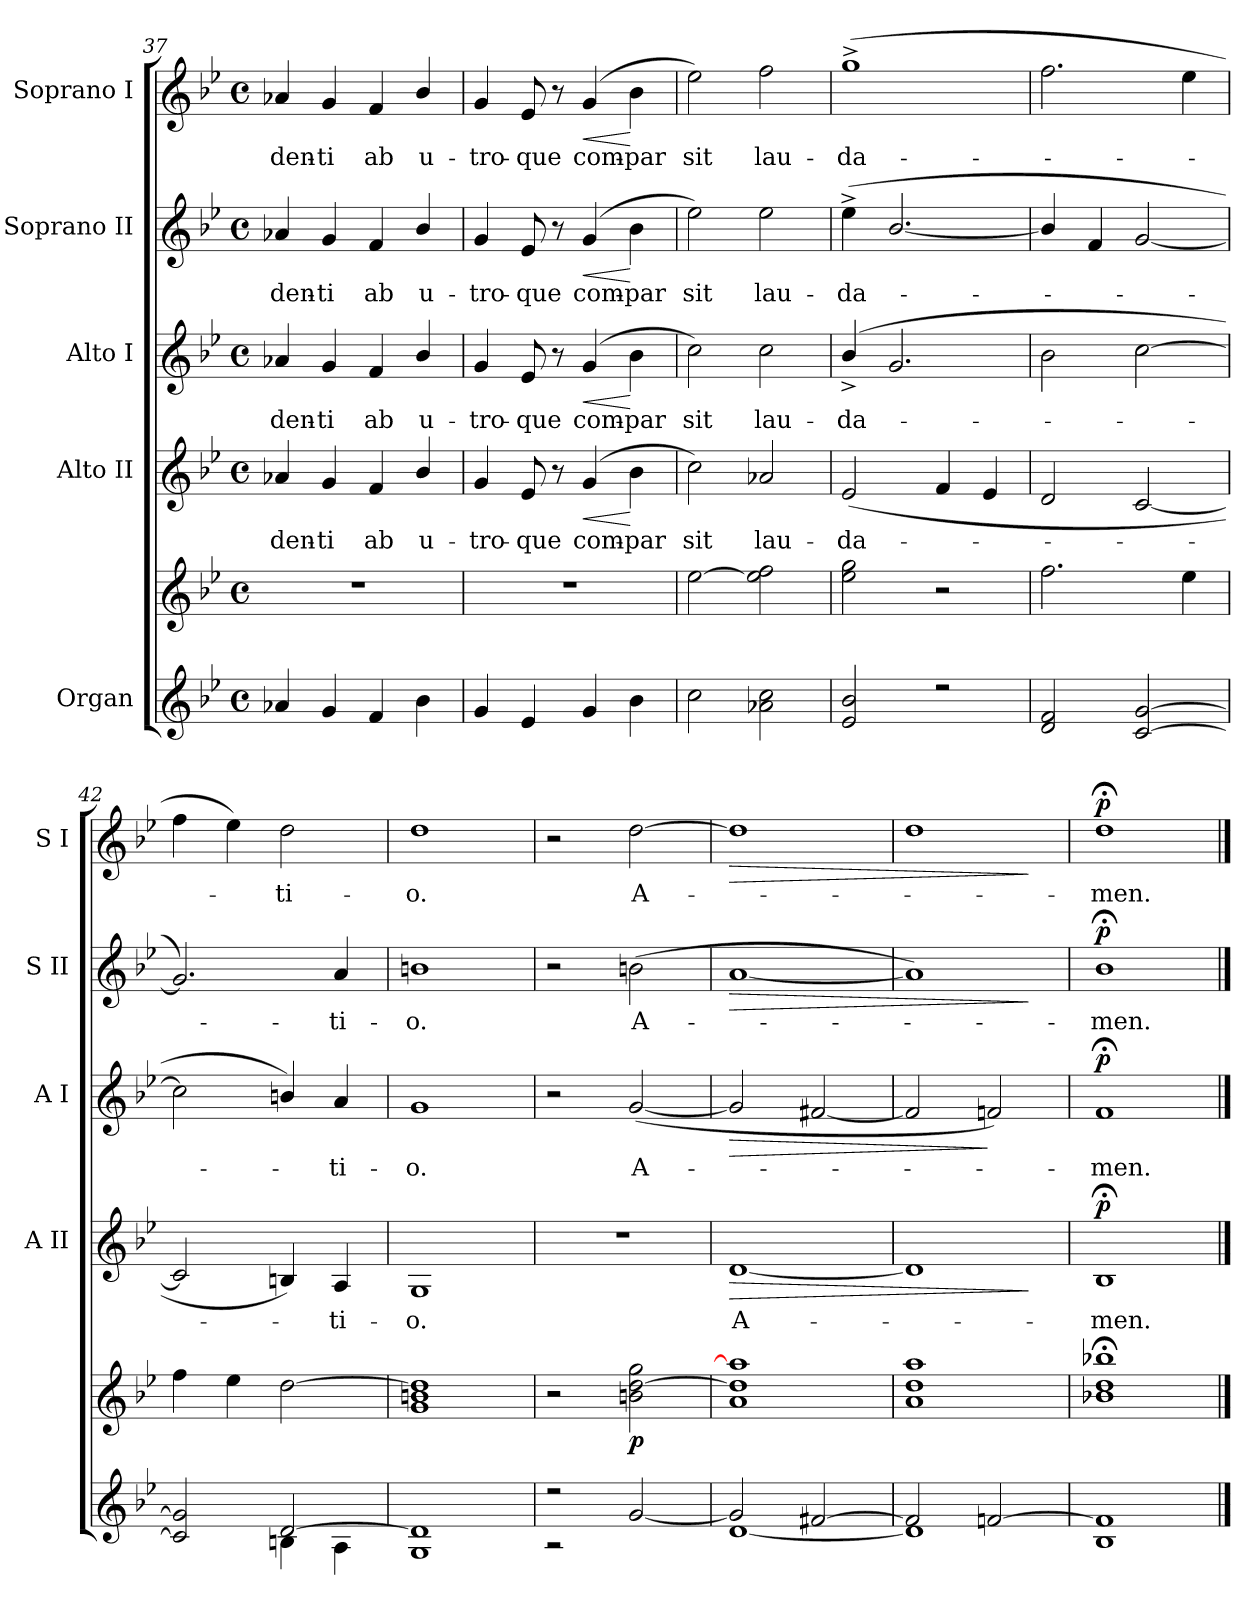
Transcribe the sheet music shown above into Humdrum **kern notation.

**kern	**kern	**dynam	**kern	**text	**dynam	**kern	**text	**dynam	**kern	**text	**dynam	**kern	**text	**dynam
*part5	*part5	*part5	*part4	*part4	*part4	*part3	*part3	*part3	*part2	*part2	*part2	*part1	*part1	*part1
*staff6	*staff5	*staff5/6	*staff4	*staff4	*staff4	*staff3	*staff3	*staff3	*staff2	*staff2	*staff2	*staff1	*staff1	*staff1
*I"Organ	*	*	*I"Alto II	*	*	*I"Alto I	*	*	*I"Soprano II	*	*	*I"Soprano I	*	*
*	*	*	*I'A II	*	*	*I'A I	*	*	*I'S II	*	*	*I'S I	*	*
!!LO:LB:g=z
*clefG2	*clefG2	*	*clefG2	*	*	*clefG2	*	*	*clefG2	*	*	*clefG2	*	*
*k[b-e-]	*k[b-e-]	*	*k[b-e-]	*	*	*k[b-e-]	*	*	*k[b-e-]	*	*	*k[b-e-]	*	*
*B-:	*B-:	*	*B-:	*	*	*B-:	*	*	*B-:	*	*	*B-:	*	*
*M4/4	*M4/4	*	*M4/4	*	*	*M4/4	*	*	*M4/4	*	*	*M4/4	*	*
*met(c)	*met(c)	*	*met(c)	*	*	*met(c)	*	*	*met(c)	*	*	*met(c)	*	*
=37	=37	=37	=37	=37	=37	=37	=37	=37	=37	=37	=37	=37	=37	=37
*^	*	*	*	*	*	*	*	*	*	*	*	*	*	*
!	!	!	!	!	!LO:LY:b	!	!	!LO:LY:b	!	!	!LO:LY:b	!	!	!LO:LY:b	!
1ryy	4a-X/	1r	.	4a-X/	-den-	.	4a-X/	-den-	.	4a-X/	-den-	.	4a-X/	-den-	.
!	!	!	!	!	!LO:LY:b	!	!	!LO:LY:b	!	!	!LO:LY:b	!	!	!LO:LY:b	!
.	4g/	.	.	4g/	-ti	.	4g/	-ti	.	4g/	-ti	.	4g/	-ti	.
!	!	!	!	!	!LO:LY:b	!	!	!LO:LY:b	!	!	!LO:LY:b	!	!	!LO:LY:b	!
.	4f/	.	.	4f/	ab	.	4f/	ab	.	4f/	ab	.	4f/	ab	.
!	!	!	!	!	!LO:LY:b	!	!	!LO:LY:b	!	!	!LO:LY:b	!	!	!LO:LY:b	!
.	4b-\	.	.	4b-/	u-	.	4b-/	u-	.	4b-/	u-	.	4b-/	u-	.
!!LO:PB:g=z
=38	=38	=38	=38	=38	=38	=38	=38	=38	=38	=38	=38	=38	=38	=38	=38
!	!	!	!	!	!LO:LY:b	!	!	!LO:LY:b	!	!	!LO:LY:b	!	!	!LO:LY:b	!
4g/	1ryy	1r	.	4g/	-tro-	.	4g/	-tro-	.	4g/	-tro-	.	4g/	-tro-	.
!	!	!	!	!	!LO:LY:b	!	!	!LO:LY:b	!	!	!LO:LY:b	!	!	!LO:LY:b	!
4e-/	.	.	.	8e-/	-que	.	8e-/	-que	.	8e-/	-que	.	8e-/	-que	.
.	.	.	.	8r	.	.	8r	.	.	8r	.	.	8r	.	.
!	!	!	!	!	!LO:LY:b	!LO:HP:b	!	!LO:LY:b	!LO:HP:b	!	!LO:LY:b	!LO:HP:b	!	!LO:LY:b	!LO:HP:b
4g/	.	.	.	(>4g/	com-	<	(>4g/	com-	<	(>4g/	com-	<	(>4g/	com-	<
!	!	!	!	!	!LO:LY:b	!	!	!LO:LY:b	!	!	!LO:LY:b	!	!	!LO:LY:b	!
4b-\	.	.	.	4b-\	-par	[	4b-\	-par	[	4b-\	-par	[	4b-\	-par	[
=39	=39	=39	=39	=39	=39	=39	=39	=39	=39	=39	=39	=39	=39	=39	=39
!	!	!	!	!	!LO:LY:b	!	!	!LO:LY:b	!	!	!LO:LY:b	!	!	!LO:LY:b	!
2cc\	1ryy	[2ee-\	.	2cc\)	sit	.	2cc\)	sit	.	2ee-\)	sit	.	2ee-\)	sit	.
!	!	!	!	!	!LO:LY:b	!	!	!LO:LY:b	!	!	!LO:LY:b	!	!	!LO:LY:b	!
2a-X\ 2cc\	.	2ee-\] 2ff\	.	2a-X/	lau-	.	2cc\	lau-	.	2ee-\	lau-	.	2ff\	lau-	.
=40	=40	=40	=40	=40	=40	=40	=40	=40	=40	=40	=40	=40	=40	=40	=40
!	!	!	!	!	!LO:LY:b	!	!	!LO:LY:b	!	!	!LO:LY:b	!	!	!LO:LY:b	!
2e-/ 2b-/	1ryy	2ee-\ 2gg\	.	(<2e-/	-da-	.	(<4b-^/	-da-	.	(<4ee-^\	-da-	.	(>1gg^	-da-	.
.	.	.	.	.	.	.	2.g/	.	.	[2.b-/	.	.	.	.	.
2r	.	2r	.	4f/	.	.	.	.	.	.	.	.	.	.	.
.	.	.	.	4e-/	.	.	.	.	.	.	.	.	.	.	.
=41	=41	=41	=41	=41	=41	=41	=41	=41	=41	=41	=41	=41	=41	=41	=41
2d/ 2f/	1ryy	2.ff\	.	2d/	.	.	2b-\	.	.	4b-/]	.	.	2.ff\	.	.
.	.	.	.	.	.	.	.	.	.	4f/	.	.	.	.	.
[2c/ [2g/	.	.	.	[2c/	.	.	[2cc\	.	.	[2g/	.	.	.	.	.
.	.	4ee-\	.	.	.	.	.	.	.	.	.	.	4ee-\	.	.
=42	=42	=42	=42	=42	=42	=42	=42	=42	=42	=42	=42	=42	=42	=42	=42
2c/] 2g/]	2ryy	4ff\	.	2c/]	.	.	2cc\]	.	.	2.g/])	.	.	4ff\	.	.
.	.	4ee-\	.	.	.	.	.	.	.	.	.	.	4ee-\)	.	.
!	!	!	!	!	!	!	!	!	!	!	!	!	!	!LO:LY:b	!
[2d/	4Bn\	[2dd\	.	4Bn/)	.	.	4bn/)	.	.	.	.	.	2dd\	ti-	.
!	!	!	!	!	!LO:LY:b	!	!	!LO:LY:b	!	!	!LO:LY:b	!	!	!	!
.	4A\	.	.	4A/	ti-	.	4a/	ti-	.	4a/	ti-	.	.	.	.
=43	=43	=43	=43	=43	=43	=43	=43	=43	=43	=43	=43	=43	=43	=43	=43
!	!	!	!	!	!LO:LY:b	!	!	!LO:LY:b	!	!	!LO:LY:b	!	!	!LO:LY:b	!
1d]	1G	1g 1bn 1dd]	.	1G	-o.	.	1g	-o.	.	1bn	-o.	.	1dd	-o.	.
=44	=44	=44	=44	=44	=44	=44	=44	=44	=44	=44	=44	=44	=44	=44	=44
2r	2r	2r	.	1r	.	.	2r	.	.	2r	.	.	2r	.	.
!	!	!	!LO:DY:b	!	!	!	!	!LO:LY:b	!	!	!LO:LY:b	!	!	!LO:LY:b	!
[2g/	2ryy	2bn\ [2dd\ 2gg\	p	.	.	.	(<[2g/	A-	.	(>2bn\	A-	.	[2dd\	A-	.
=45	=45	=45	=45	=45	=45	=45	=45	=45	=45	=45	=45	=45	=45	=45	=45
!	!	!	!	!	!LO:LY:b	!LO:HP:b	!	!	!LO:HP:b	!	!	!LO:HP:b	!	!	!LO:HP:b
2g/]	[1d	1a 1dd] 1aa]	.	[1d	A-	>	2g/]	.	>	[1a	.	>	1dd]	.	>
[2f#X/	.	.	.	.	.	.	[2f#X/	.	.	.	.	.	.	.	.
=46	=46	=46	=46	=46	=46	=46	=46	=46	=46	=46	=46	=46	=46	=46	=46
2f#/]	1d]	1a 1dd 1aa	.	1d]	.	.	2f#/]	.	.	1a])	.	.	1dd	.	.
[2fn/	.	.	.	.	.	.	2fn/)	.	]	.	.	.	.	.	.
*v	*v	*	*	*	*	*	*	*	*	*	*	*	*	*	*
.	.	.	.	.	]	.	.	.	.	.	]	.	.	]
=47	=47	=47	=47	=47	=47	=47	=47	=47	=47	=47	=47	=47	=47	=47
*^	*	*	*	*	*	*	*	*	*	*	*	*	*	*
!	!	!	!	!	!LO:LY:b	!LO:DY:b	!	!LO:LY:b	!LO:DY:b	!	!LO:LY:b	!LO:DY:b	!	!LO:LY:b	!LO:DY:b
1f]	1B-	1b-X;< 1dd;< 1bb-X;<	.	1B-;<	men.	p	1f;<	men.	p	1b-i;<	men.	p	1dd;<	men.	p
*v	*v	*	*	*	*	*	*	*	*	*	*	*	*	*	*
==	==	==	==	==	==	==	==	==	==	==	==	==	==	==
*-	*-	*-	*-	*-	*-	*-	*-	*-	*-	*-	*-	*-	*-	*-
